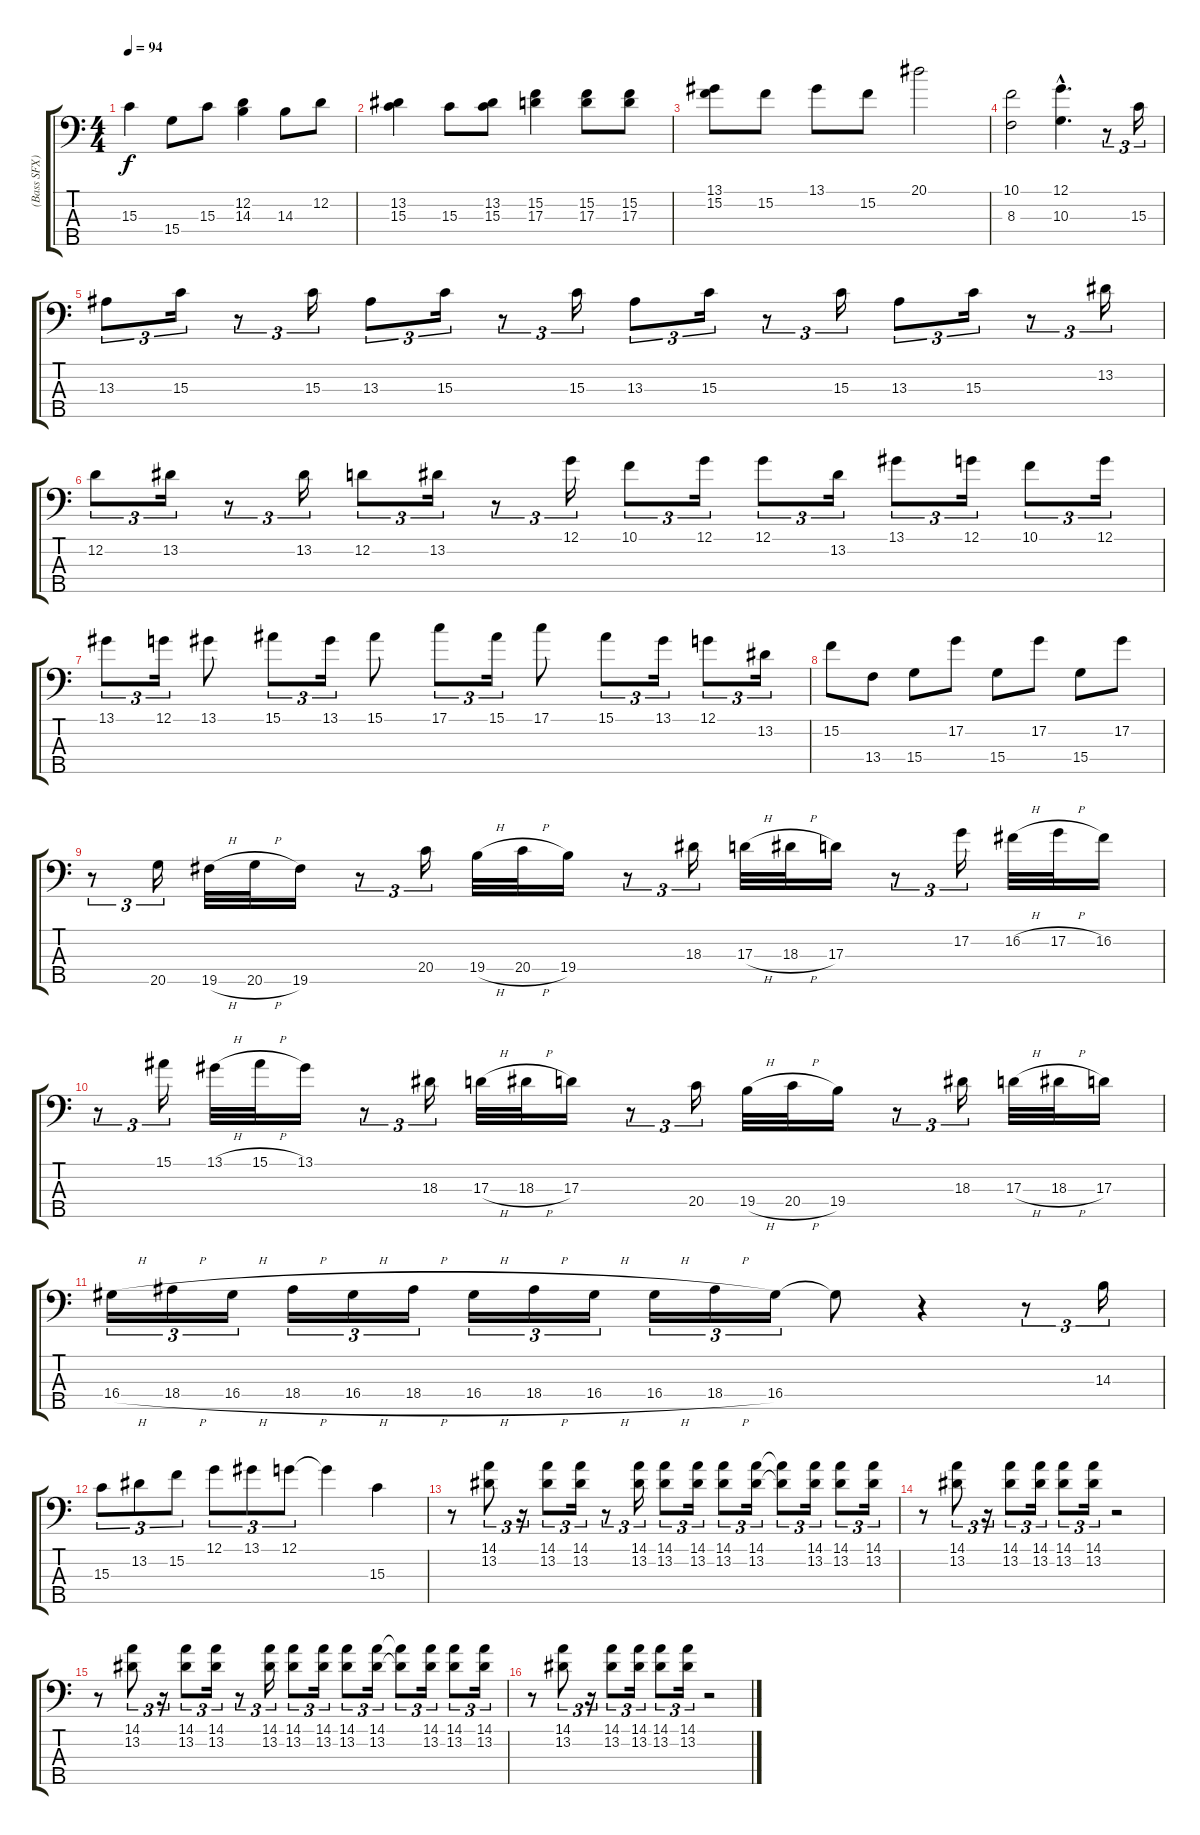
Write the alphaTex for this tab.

\track ("(Bass SFX)" "(Bass SFX)") {instrument electricbasspick}
\staff {score tabs}
\tuning (G2 D2 A1 E1 B0) {hide}
\ts (4 4)
\tempo 94
\clef f4
\ks c
15.3.4{dy f} 15.4.8 15.3.8 (12.2 14.3).4 14.3.8 12.2.8 |
(13.2 15.3).4 15.3.8 (13.2 15.3).8 (15.2 17.3).4 (15.2 17.3).8 (15.2 17.3).8 |
(13.1 15.2).8 15.2.8 13.1.8 15.2.8 20.1.2 |
(10.1 8.3).2 (12.1{hac} 10.3{hac}).4{d} r.8{tu (3 2)} 15.3.16{tu (3 2)} |
13.3.8{tu (3 2)} 15.3.16{tu (3 2)} r.8{tu (3 2)} 15.3.16{tu (3 2)} 13.3.8{tu (3 2)} 15.3.16{tu (3 2)} r.8{tu (3 2)} 15.3.16{tu (3 2)} 13.3.8{tu (3 2)} 15.3.16{tu (3 2)} r.8{tu (3 2)} 15.3.16{tu (3 2)} 13.3.8{tu (3 2)} 15.3.16{tu (3 2)} r.8{tu (3 2)} 13.2.16{tu (3 2)} |
12.2.8{tu (3 2)} 13.2.16{tu (3 2)} r.8{tu (3 2)} 13.2.16{tu (3 2)} 12.2.8{tu (3 2)} 13.2.16{tu (3 2)} r.8{tu (3 2)} 12.1.16{tu (3 2)} 10.1.8{tu (3 2)} 12.1.16{tu (3 2)} 12.1.8{tu (3 2)} 13.2.16{tu (3 2)} 13.1.8{tu (3 2)} 12.1.16{tu (3 2)} 10.1.8{tu (3 2)} 12.1.16{tu (3 2)} |
13.1.8{tu (3 2)} 12.1.16{tu (3 2)} 13.1.8 15.1.8{tu (3 2)} 13.1.16{tu (3 2)} 15.1.8 17.1.8{tu (3 2)} 15.1.16{tu (3 2)} 17.1.8 15.1.8{tu (3 2)} 13.1.16{tu (3 2)} 12.1.8{tu (3 2)} 13.2.16{tu (3 2)} |
15.2.8 13.4.8 15.4.8 17.2.8 15.4.8 17.2.8 15.4.8 17.2.8 |
r.8{tu (3 2)} 20.5.16{tu (3 2)} 19.5{h}.32 20.5{h}.32 19.5.16 r.8{tu (3 2)} 20.4.16{tu (3 2)} 19.4{h}.32 20.4{h}.32 19.4.16 r.8{tu (3 2)} 18.3.16{tu (3 2)} 17.3{h}.32 18.3{h}.32 17.3.16 r.8{tu (3 2)} 17.2.16{tu (3 2)} 16.2{h}.32 17.2{h}.32 16.2.16 |
r.8{tu (3 2)} 15.1.16{tu (3 2)} 13.1{h}.32 15.1{h}.32 13.1.16 r.8{tu (3 2)} 18.3.16{tu (3 2)} 17.3{h}.32 18.3{h}.32 17.3.16 r.8{tu (3 2)} 20.4.16{tu (3 2)} 19.4{h}.32 20.4{h}.32 19.4.16 r.8{tu (3 2)} 18.3.16{tu (3 2)} 17.3{h}.32 18.3{h}.32 17.3.16 |
16.4{h}.16{tu (3 2)} 18.4{h}.16{tu (3 2)} 16.4{h}.16{tu (3 2)} 18.4{h}.16{tu (3 2)} 16.4{h}.16{tu (3 2)} 18.4{h}.16{tu (3 2)} 16.4{h}.16{tu (3 2)} 18.4{h}.16{tu (3 2)} 16.4{h}.16{tu (3 2)} 16.4{h}.16{tu (3 2)} 18.4{h}.16{tu (3 2)} 16.4.16{tu (3 2)} 16.4{t}.8 r.4 r.8{tu (3 2)} 14.3.16{tu (3 2)} |
15.3.8{tu (3 2)} 13.2.8{tu (3 2)} 15.2.8{tu (3 2)} 12.1.8{tu (3 2)} 13.1.8{tu (3 2)} 12.1.8{tu (3 2)} 12.1{t}.4 15.3.4 |
r.8 (14.1 13.2).8{tu (3 2)} r.16{tu (3 2)} (14.1 13.2).8{tu (3 2)} (14.1 13.2).16{tu (3 2)} r.8{tu (3 2)} (14.1 13.2).16{tu (3 2)} (14.1 13.2).8{tu (3 2)} (14.1 13.2).16{tu (3 2)} (14.1 13.2).8{tu (3 2)} (14.1 13.2).16{tu (3 2)} (14.1{t} 13.2{t}).8{tu (3 2)} (14.1 13.2).16{tu (3 2)} (14.1 13.2).8{tu (3 2)} (14.1 13.2).16{tu (3 2)} |
r.8 (14.1 13.2).8{tu (3 2)} r.16{tu (3 2)} (14.1 13.2).8{tu (3 2)} (14.1 13.2).16{tu (3 2)} (14.1 13.2).8{tu (3 2)} (14.1 13.2).16{tu (3 2)} r.2 |
r.8 (14.1 13.2).8{tu (3 2)} r.16{tu (3 2)} (14.1 13.2).8{tu (3 2)} (14.1 13.2).16{tu (3 2)} r.8{tu (3 2)} (14.1 13.2).16{tu (3 2)} (14.1 13.2).8{tu (3 2)} (14.1 13.2).16{tu (3 2)} (14.1 13.2).8{tu (3 2)} (14.1 13.2).16{tu (3 2)} (14.1{t} 13.2{t}).8{tu (3 2)} (14.1 13.2).16{tu (3 2)} (14.1 13.2).8{tu (3 2)} (14.1 13.2).16{tu (3 2)} |
r.8 (14.1 13.2).8{tu (3 2)} r.16{tu (3 2)} (14.1 13.2).8{tu (3 2)} (14.1 13.2).16{tu (3 2)} (14.1 13.2).8{tu (3 2)} (14.1 13.2).16{tu (3 2)} r.2
